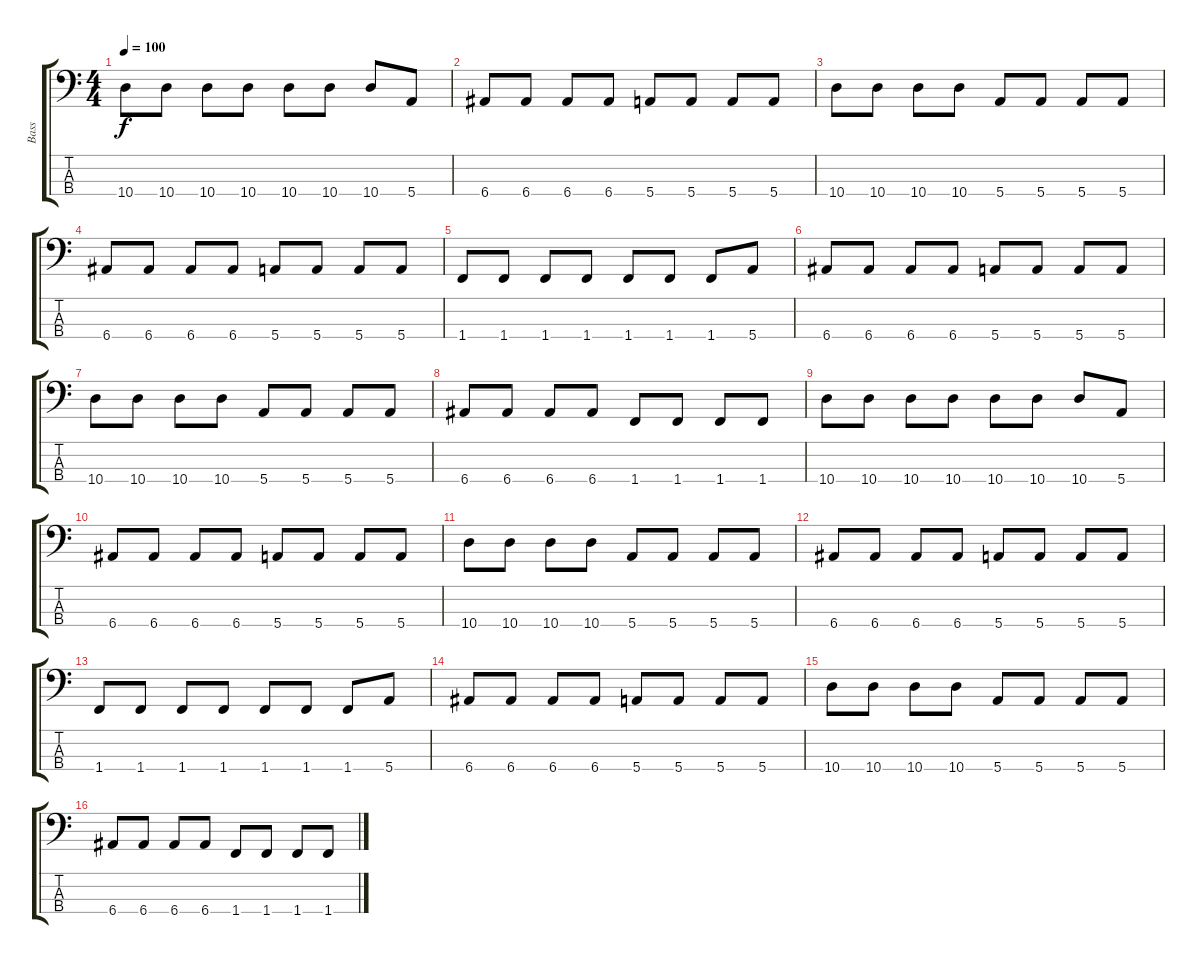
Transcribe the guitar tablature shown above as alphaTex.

\track ("Bass" "Bass") {instrument electricbasspick}
\staff {score tabs}
\tuning (G2 D2 A1 E1) {hide}
\ts (4 4)
\tempo 100
\clef f4
\ks c
10.4.8{dy f} 10.4.8 10.4.8 10.4.8 10.4.8 10.4.8 10.4.8 5.4.8 |
6.4.8 6.4.8 6.4.8 6.4.8 5.4.8 5.4.8 5.4.8 5.4.8 |
10.4.8 10.4.8 10.4.8 10.4.8 5.4.8 5.4.8 5.4.8 5.4.8 |
6.4.8 6.4.8 6.4.8 6.4.8 5.4.8 5.4.8 5.4.8 5.4.8 |
1.4.8 1.4.8 1.4.8 1.4.8 1.4.8 1.4.8 1.4.8 5.4.8 |
6.4.8 6.4.8 6.4.8 6.4.8 5.4.8 5.4.8 5.4.8 5.4.8 |
10.4.8 10.4.8 10.4.8 10.4.8 5.4.8 5.4.8 5.4.8 5.4.8 |
6.4.8 6.4.8 6.4.8 6.4.8 1.4.8 1.4.8 1.4.8 1.4.8 |
10.4.8 10.4.8 10.4.8 10.4.8 10.4.8 10.4.8 10.4.8 5.4.8 |
6.4.8 6.4.8 6.4.8 6.4.8 5.4.8 5.4.8 5.4.8 5.4.8 |
10.4.8 10.4.8 10.4.8 10.4.8 5.4.8 5.4.8 5.4.8 5.4.8 |
6.4.8 6.4.8 6.4.8 6.4.8 5.4.8 5.4.8 5.4.8 5.4.8 |
1.4.8 1.4.8 1.4.8 1.4.8 1.4.8 1.4.8 1.4.8 5.4.8 |
6.4.8 6.4.8 6.4.8 6.4.8 5.4.8 5.4.8 5.4.8 5.4.8 |
10.4.8 10.4.8 10.4.8 10.4.8 5.4.8 5.4.8 5.4.8 5.4.8 |
6.4.8 6.4.8 6.4.8 6.4.8 1.4.8 1.4.8 1.4.8 1.4.8
